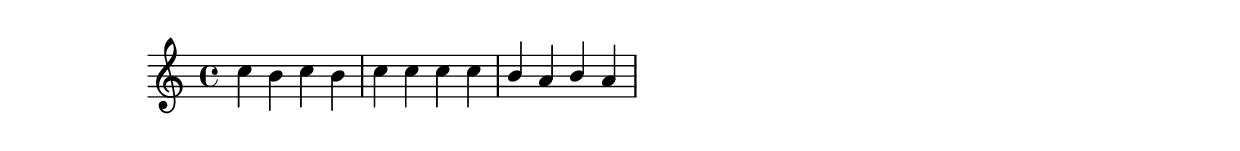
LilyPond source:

\header {

  texidoc = "Stem directions for notes on the middle staff line are
  determined by the directions of their neighbors."

}

\version "2.7.39"
\relative c'' \new Voice \with {
     \consists "Melody_engraver"
     \revert Stem #'neutral-direction
} {
  c4 b c b
  c c c c
  b a b a
} 
  
  
